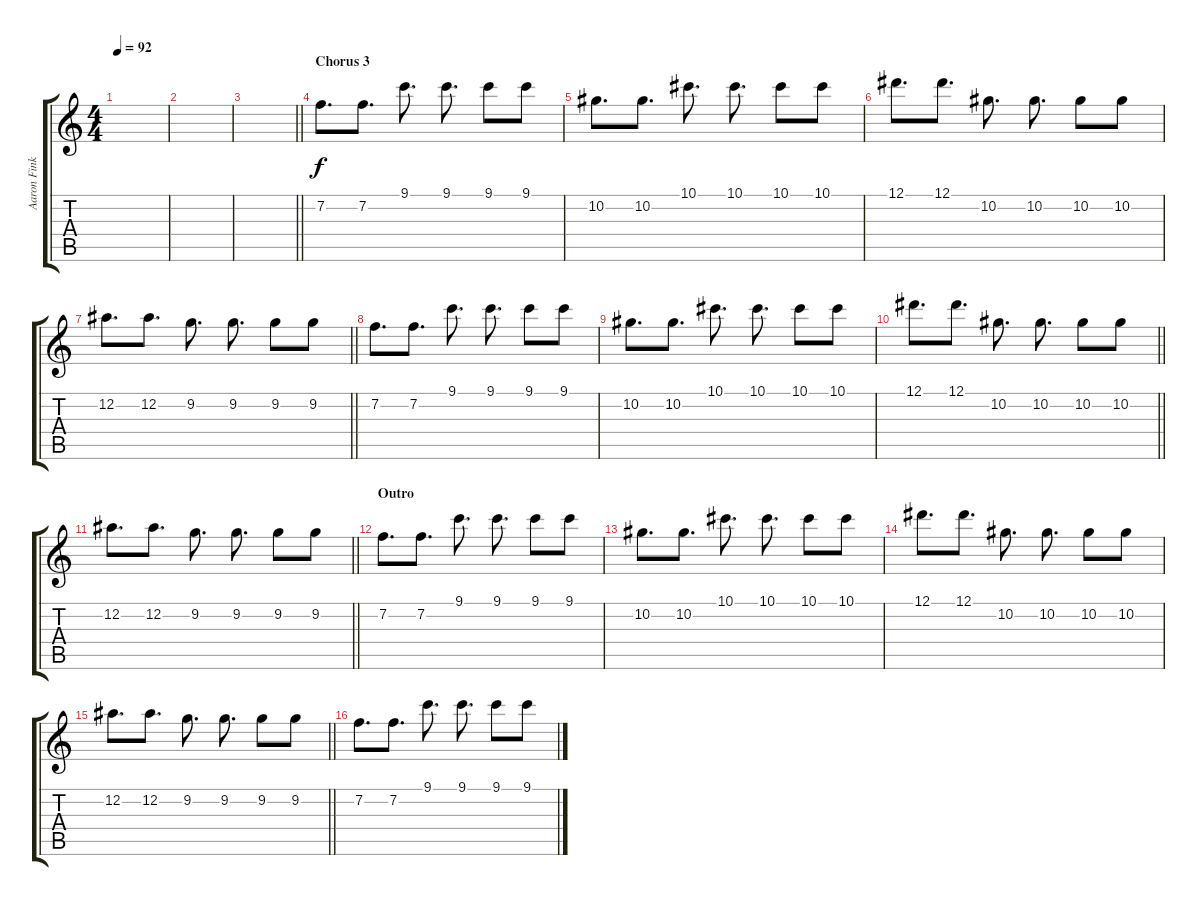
\track ("Aaron Fink" "Aaron Fink") {instrument acousticguitarsteel}
\staff {score tabs}
\tuning (Eb4 Bb3 Gb3 Db3 Ab2 Db2) {hide}
\ts (4 4)
\tempo 92
\clef g2
\ks c
|
|
\barLineRight lightlight
|
\section ("" "Chorus 3")
7.2.8{d} 7.2.8{d} 9.1.8{d} 9.1.8{d} 9.1.8 9.1.8 |
10.2.8{d} 10.2.8{d} 10.1.8{d} 10.1.8{d} 10.1.8 10.1.8 |
12.1.8{d} 12.1.8{d} 10.2.8{d} 10.2.8{d} 10.2.8 10.2.8 |
\barLineRight lightlight
12.2.8{d} 12.2.8{d} 9.2.8{d} 9.2.8{d} 9.2.8 9.2.8 |
7.2.8{d} 7.2.8{d} 9.1.8{d} 9.1.8{d} 9.1.8 9.1.8 |
10.2.8{d} 10.2.8{d} 10.1.8{d} 10.1.8{d} 10.1.8 10.1.8 |
\barLineRight lightlight
12.1.8{d} 12.1.8{d} 10.2.8{d} 10.2.8{d} 10.2.8 10.2.8 |
\barLineRight lightlight
12.2.8{d} 12.2.8{d} 9.2.8{d} 9.2.8{d} 9.2.8 9.2.8 |
\section ("" "Outro")
7.2.8{d} 7.2.8{d} 9.1.8{d} 9.1.8{d} 9.1.8 9.1.8 |
10.2.8{d} 10.2.8{d} 10.1.8{d} 10.1.8{d} 10.1.8 10.1.8 |
12.1.8{d} 12.1.8{d} 10.2.8{d} 10.2.8{d} 10.2.8 10.2.8 |
\barLineRight lightlight
12.2.8{d} 12.2.8{d} 9.2.8{d} 9.2.8{d} 9.2.8 9.2.8 |
7.2.8{d} 7.2.8{d} 9.1.8{d} 9.1.8{d} 9.1.8 9.1.8
